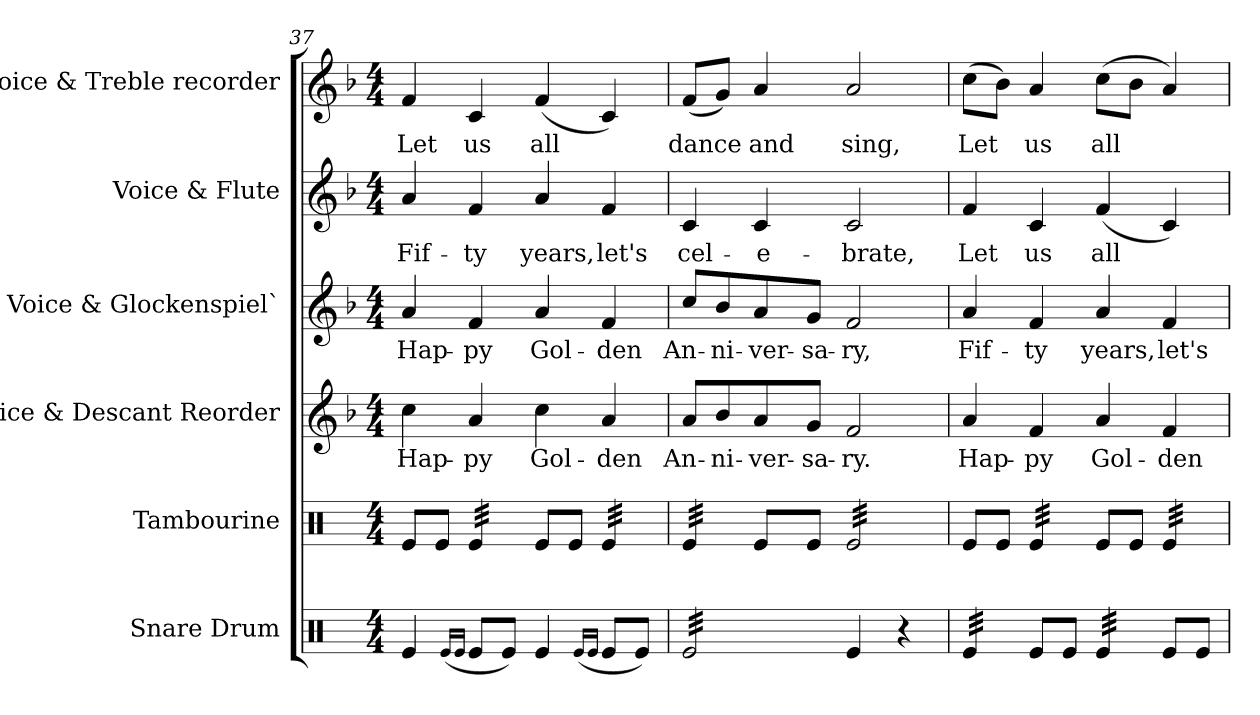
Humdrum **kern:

**kern	**kern	**kern	**text	**kern	**text	**kern	**text	**kern	**text
*part6	*part5	*part4	*part4	*part3	*part3	*part2	*part2	*part1	*part1
*staff6	*staff5	*staff4	*staff4	*staff3	*staff3	*staff2	*staff2	*staff1	*staff1
*I"Snare Drum	*I"Tambourine	*I"Voice & Descant Reorder	*	*I"Voice & Glockenspiel`	*	*I"Voice & Flute	*	*I"Voice & Treble recorder	*
*I'S. D.	*I'Tamb.	*I'Voice	*	*I'Voice	*	*I'Voice	*	*I'Voice	*
*clefX	*clefX	*clefG2	*	*clefG2	*	*clefG2	*	*clefG2	*
*k[]	*k[]	*k[b-]	*	*k[b-]	*	*k[b-]	*	*k[b-]	*
*C:	*C:	*F:	*	*F:	*	*F:	*	*F:	*
*M4/4	*M4/4	*M4/4	*	*M4/4	*	*M4/4	*	*M4/4	*
=37	=37	=37	=37	=37	=37	=37	=37	=37	=37
!	!	!	!LO:LY:b:color=#000000	!	!	!	!	!	!
!	!	!	!	!	!LO:LY:b:color=#000000	!	!	!	!
!	!	!	!	!	!	!	!LO:LY:b:color=#000000	!	!
!	!	!	!	!	!	!	!	!	!LO:LY:b:color=#000000
4Rei/	8Rei/L	4cci\	Hap-	4ai/	Hap-	4ai/	Fif-	4fi/	Let
.	8Rei/J	.	.	.	.	.	.	.	.
(16qRei/LL	.	.	.	.	.	.	.	.	.
16qRei/JJ	.	.	.	.	.	.	.	.	.
!	!	!	!LO:LY:b:color=#000000	!	!	!	!	!	!
!	!	!	!	!	!LO:LY:b:color=#000000	!	!	!	!
!	!	!	!	!	!	!	!LO:LY:b:color=#000000	!	!
!	!	!	!	!	!	!	!	!	!LO:LY:b:color=#000000
*	*tremolo	*	*	*	*	*	*	*	*
8Rei/L	32Rei/LLL	4ai/	-py	4fi/	-py	4fi/	-ty	4ci/	us
.	32Rei/	.	.	.	.	.	.	.	.
.	32Rei/	.	.	.	.	.	.	.	.
.	32Rei/	.	.	.	.	.	.	.	.
8Rei/J)	32Rei/	.	.	.	.	.	.	.	.
.	32Rei/	.	.	.	.	.	.	.	.
.	32Rei/	.	.	.	.	.	.	.	.
.	32Rei/JJJ	.	.	.	.	.	.	.	.
*	*Xtremolo	*	*	*	*	*	*	*	*
!	!	!	!LO:LY:b:color=#000000	!	!	!	!	!	!
!	!	!	!	!	!LO:LY:b:color=#000000	!	!	!	!
!	!	!	!	!	!	!	!LO:LY:b:color=#000000	!	!
!	!	!	!	!	!	!	!	!	!LO:LY:b:color=#000000
4Rei/	8Rei/L	4cci\	Gol-	4ai/	Gol-	4ai/	years,	(4fi/	all
.	8Rei/J	.	.	.	.	.	.	.	.
(16qRei/LL	.	.	.	.	.	.	.	.	.
16qRei/JJ	.	.	.	.	.	.	.	.	.
!	!	!	!LO:LY:b:color=#000000	!	!	!	!	!	!
!	!	!	!	!	!LO:LY:b:color=#000000	!	!	!	!
!	!	!	!	!	!	!	!LO:LY:b:color=#000000	!	!
*	*tremolo	*	*	*	*	*	*	*	*
8Rei/L	32Rei/LLL	4ai/	-den	4fi/	-den	4fi/	let's	4ci/)	.
.	32Rei/	.	.	.	.	.	.	.	.
.	32Rei/	.	.	.	.	.	.	.	.
.	32Rei/	.	.	.	.	.	.	.	.
8Rei/J)	32Rei/	.	.	.	.	.	.	.	.
.	32Rei/	.	.	.	.	.	.	.	.
.	32Rei/	.	.	.	.	.	.	.	.
.	32Rei/JJJ	.	.	.	.	.	.	.	.
=38	=38	=38	=38	=38	=38	=38	=38	=38	=38
!	!	!	!LO:LY:b:color=#000000	!	!	!	!	!	!
!	!	!	!	!	!LO:LY:b:color=#000000	!	!	!	!
!	!	!	!	!	!	!	!LO:LY:b:color=#000000	!	!
!	!	!	!	!	!	!	!	!	!LO:LY:b:color=#000000
*tremolo	*	*	*	*	*	*	*	*	*
32Rei/LLL	32Rei/LLL	8ai/L	An-	8cci/L	An-	4ci/	cel-	(8fi/L	dance
32Rei/	32Rei/	.	.	.	.	.	.	.	.
32Rei/	32Rei/	.	.	.	.	.	.	.	.
32Rei/	32Rei/	.	.	.	.	.	.	.	.
!	!	!	!LO:LY:b:color=#000000	!	!	!	!	!	!
!	!	!	!	!	!LO:LY:b:color=#000000	!	!	!	!
32Rei/	32Rei/	8b-i/	-ni-	8b-i/	-ni-	.	.	8gi/J)	.
32Rei/	32Rei/	.	.	.	.	.	.	.	.
32Rei/	32Rei/	.	.	.	.	.	.	.	.
32Rei/	32Rei/JJJ	.	.	.	.	.	.	.	.
*	*Xtremolo	*	*	*	*	*	*	*	*
!	!	!	!LO:LY:b:color=#000000	!	!	!	!	!	!
!	!	!	!	!	!LO:LY:b:color=#000000	!	!	!	!
!	!	!	!	!	!	!	!LO:LY:b:color=#000000	!	!
!	!	!	!	!	!	!	!	!	!LO:LY:b:color=#000000
32Rei/	8Rei/L	8ai/	-ver-	8ai/	-ver-	4ci/	-e-	4ai/	and
32Rei/	.	.	.	.	.	.	.	.	.
32Rei/	.	.	.	.	.	.	.	.	.
32Rei/	.	.	.	.	.	.	.	.	.
!	!	!	!LO:LY:b:color=#000000	!	!	!	!	!	!
!	!	!	!	!	!LO:LY:b:color=#000000	!	!	!	!
32Rei/	8Rei/J	8gi/J	-sa-	8gi/J	-sa-	.	.	.	.
32Rei/	.	.	.	.	.	.	.	.	.
32Rei/	.	.	.	.	.	.	.	.	.
32Rei/JJJ	.	.	.	.	.	.	.	.	.
*Xtremolo	*	*	*	*	*	*	*	*	*
!	!	!	!LO:LY:b:color=#000000	!	!	!	!	!	!
!	!	!	!	!	!LO:LY:b:color=#000000	!	!	!	!
!	!	!	!	!	!	!	!LO:LY:b:color=#000000	!	!
!	!	!	!	!	!	!	!	!	!LO:LY:b:color=#000000
*	*tremolo	*	*	*	*	*	*	*	*
4Rei/	32Rei/LLL	2fi/	-ry.	2fi/	-ry,	2ci/	-brate,	2ai/	sing,
.	32Rei/	.	.	.	.	.	.	.	.
.	32Rei/	.	.	.	.	.	.	.	.
.	32Rei/	.	.	.	.	.	.	.	.
.	32Rei/	.	.	.	.	.	.	.	.
.	32Rei/	.	.	.	.	.	.	.	.
.	32Rei/	.	.	.	.	.	.	.	.
.	32Rei/	.	.	.	.	.	.	.	.
4r	32Rei/	.	.	.	.	.	.	.	.
.	32Rei/	.	.	.	.	.	.	.	.
.	32Rei/	.	.	.	.	.	.	.	.
.	32Rei/	.	.	.	.	.	.	.	.
.	32Rei/	.	.	.	.	.	.	.	.
.	32Rei/	.	.	.	.	.	.	.	.
.	32Rei/	.	.	.	.	.	.	.	.
.	32Rei/JJJ	.	.	.	.	.	.	.	.
*	*Xtremolo	*	*	*	*	*	*	*	*
=39	=39	=39	=39	=39	=39	=39	=39	=39	=39
!	!	!	!LO:LY:b:color=#000000	!	!	!	!	!	!
!	!	!	!	!	!LO:LY:b:color=#000000	!	!	!	!
!	!	!	!	!	!	!	!LO:LY:b:color=#000000	!	!
!	!	!	!	!	!	!	!	!	!LO:LY:b:color=#000000
*tremolo	*	*	*	*	*	*	*	*	*
32Rei/LLL	8Rei/L	4ai/	Hap-	4ai/	Fif-	4fi/	Let	(8cci\L	Let
32Rei/	.	.	.	.	.	.	.	.	.
32Rei/	.	.	.	.	.	.	.	.	.
32Rei/	.	.	.	.	.	.	.	.	.
32Rei/	8Rei/J	.	.	.	.	.	.	8b-i\J)	.
32Rei/	.	.	.	.	.	.	.	.	.
32Rei/	.	.	.	.	.	.	.	.	.
32Rei/JJJ	.	.	.	.	.	.	.	.	.
*Xtremolo	*	*	*	*	*	*	*	*	*
!	!	!	!LO:LY:b:color=#000000	!	!	!	!	!	!
!	!	!	!	!	!LO:LY:b:color=#000000	!	!	!	!
!	!	!	!	!	!	!	!LO:LY:b:color=#000000	!	!
!	!	!	!	!	!	!	!	!	!LO:LY:b:color=#000000
*	*tremolo	*	*	*	*	*	*	*	*
8Rei/L	32Rei/LLL	4fi/	-py	4fi/	-ty	4ci/	us	4ai/	us
.	32Rei/	.	.	.	.	.	.	.	.
.	32Rei/	.	.	.	.	.	.	.	.
.	32Rei/	.	.	.	.	.	.	.	.
8Rei/J	32Rei/	.	.	.	.	.	.	.	.
.	32Rei/	.	.	.	.	.	.	.	.
.	32Rei/	.	.	.	.	.	.	.	.
.	32Rei/JJJ	.	.	.	.	.	.	.	.
*	*Xtremolo	*	*	*	*	*	*	*	*
!	!	!	!LO:LY:b:color=#000000	!	!	!	!	!	!
!	!	!	!	!	!LO:LY:b:color=#000000	!	!	!	!
!	!	!	!	!	!	!	!LO:LY:b:color=#000000	!	!
!	!	!	!	!	!	!	!	!	!LO:LY:b:color=#000000
*tremolo	*	*	*	*	*	*	*	*	*
32Rei/LLL	8Rei/L	4ai/	Gol-	4ai/	years,	(4fi/	all	(8cci\L	all
32Rei/	.	.	.	.	.	.	.	.	.
32Rei/	.	.	.	.	.	.	.	.	.
32Rei/	.	.	.	.	.	.	.	.	.
32Rei/	8Rei/J	.	.	.	.	.	.	8b-i\J	.
32Rei/	.	.	.	.	.	.	.	.	.
32Rei/	.	.	.	.	.	.	.	.	.
32Rei/JJJ	.	.	.	.	.	.	.	.	.
*Xtremolo	*	*	*	*	*	*	*	*	*
!	!	!	!LO:LY:b:color=#000000	!	!	!	!	!	!
!	!	!	!	!	!LO:LY:b:color=#000000	!	!	!	!
*	*tremolo	*	*	*	*	*	*	*	*
8Rei/L	32Rei/LLL	4fi/	-den	4fi/	let's	4ci/)	.	4ai/)	.
.	32Rei/	.	.	.	.	.	.	.	.
.	32Rei/	.	.	.	.	.	.	.	.
.	32Rei/	.	.	.	.	.	.	.	.
8Rei/J	32Rei/	.	.	.	.	.	.	.	.
.	32Rei/	.	.	.	.	.	.	.	.
.	32Rei/	.	.	.	.	.	.	.	.
.	32Rei/JJJ	.	.	.	.	.	.	.	.
*	*Xtremolo	*	*	*	*	*	*	*	*
=	=	=	=	=	=	=	=	=	=
*-	*-	*-	*-	*-	*-	*-	*-	*-	*-
